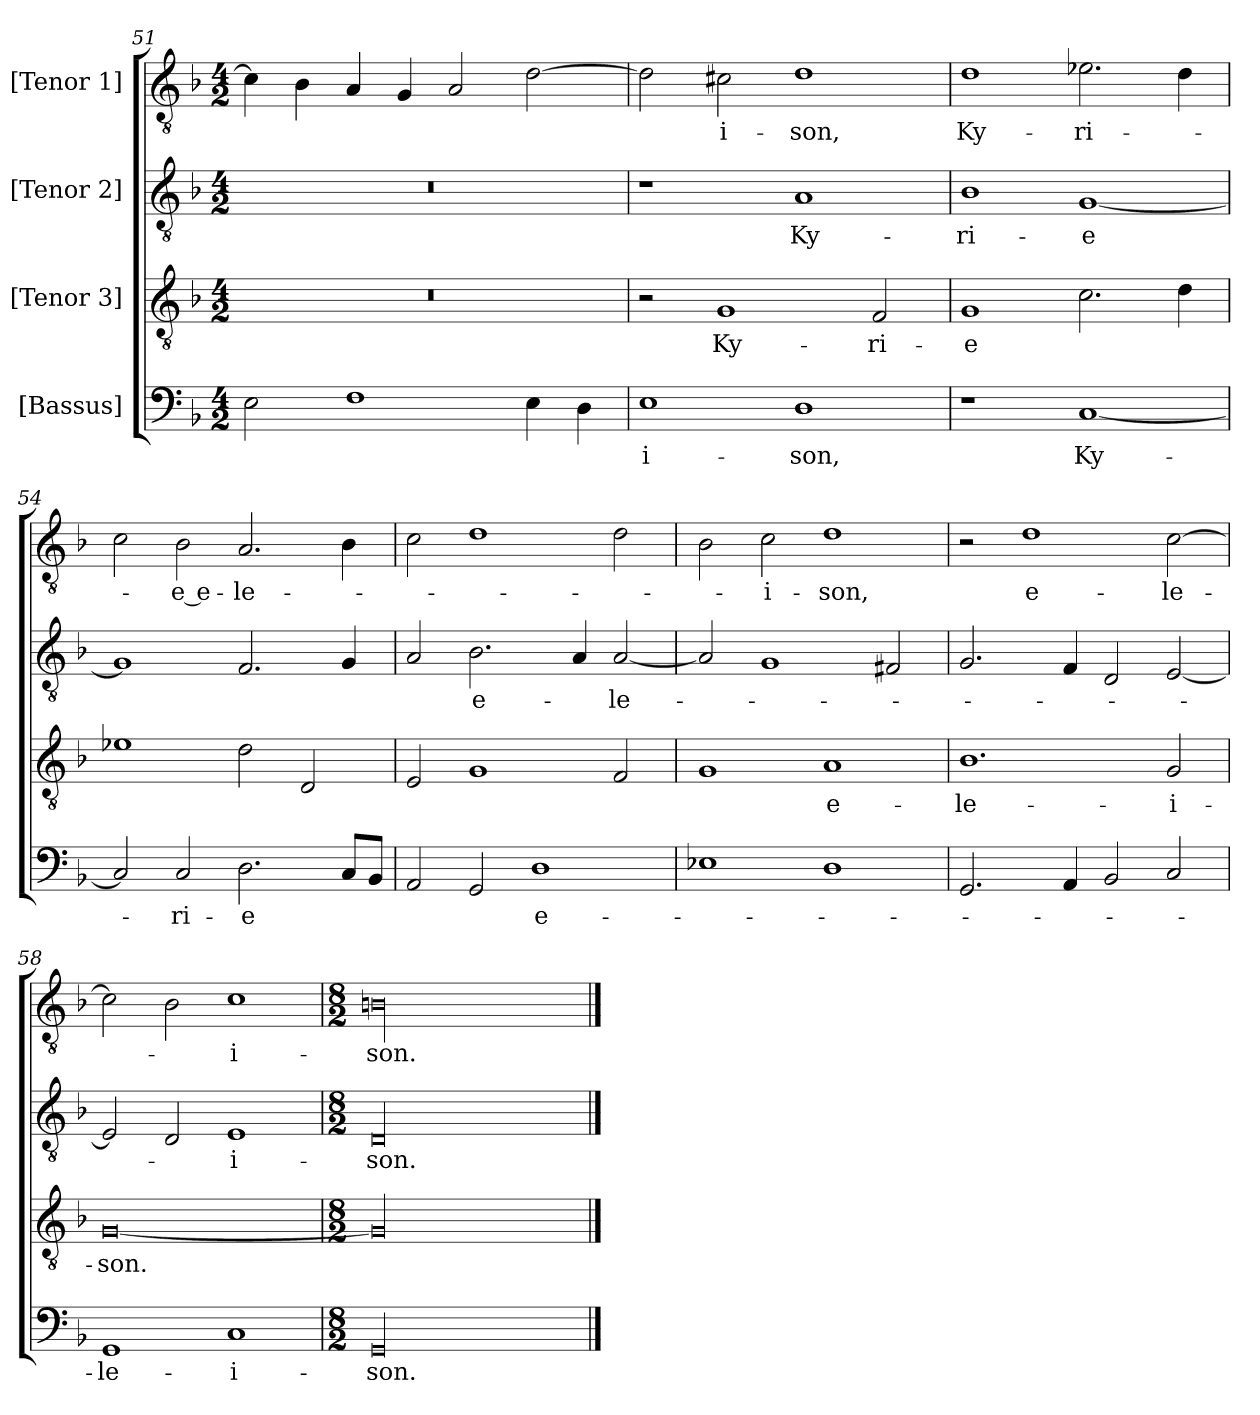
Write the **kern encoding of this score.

**kern	**text	**kern	**text	**kern	**text	**kern	**text
*part4	*part4	*part3	*part3	*part2	*part2	*part1	*part1
*staff4	*staff4	*staff3	*staff3	*staff2	*staff2	*staff1	*staff1
*I"[Bassus]	*	*I"[Tenor 3]	*	*I"[Tenor 2]	*	*I"[Tenor 1]	*
*clefF4	*	*clefGv2	*	*clefGv2	*	*clefGv2	*
*k[b-]	*	*k[b-]	*	*k[b-]	*	*k[b-]	*
*M4/2	*	*M4/2	*	*M4/2	*	*M4/2	*
=51	=51	=51	=51	=51	=51	=51	=51
2E\	.	0r	.	0r	.	4c\]	.
.	.	.	.	.	.	4B-\	.
1F\	.	.	.	.	.	4A/	.
.	.	.	.	.	.	4G/	.
.	.	.	.	.	.	2A/	.
4E\	.	.	.	.	.	[2d\	.
4D\	.	.	.	.	.	.	.
=52	=52	=52	=52	=52	=52	=52	=52
1E\	-i-	2r	.	1r	.	2d\]	.
.	.	1G/	Ky-	.	.	2c#X\	-i-
1D\	-son,	.	.	1A/	Ky-	1d\	-son,
.	.	2F/	-ri-	.	.	.	.
=53	=53	=53	=53	=53	=53	=53	=53
1r	.	1G/	-e	1B-\	-ri-	1d\	Ky-
[1C/	Ky-	2.c\	.	[1G/	-e	2.e-X\	-ri-
.	.	4d\	.	.	.	4d\	.
=54	=54	=54	=54	=54	=54	=54	=54
2C/]	.	1e-X\	.	1G/]	.	2c\	.
2C/	-ri-	.	.	.	.	2B-\	-e e-
2.D\	-e	2d\	.	2.F/	.	2.A/	-le-
.	.	2D/	.	.	.	.	.
8C/L	.	.	.	4G/	.	4B-\	.
8BB-/J	.	.	.	.	.	.	.
=55	=55	=55	=55	=55	=55	=55	=55
2AA/	.	2E/	.	2A/	.	2c\	.
2GG/	.	1G/	.	2.B-\	e-	1d\	.
1D\	e-	.	.	.	.	.	.
.	.	.	.	4A/	.	.	.
.	.	2F/	.	[2A/	-le-	2d\	.
=56	=56	=56	=56	=56	=56	=56	=56
1E-X\	.	1G/	.	2A/]	.	2B-\	.
.	.	.	.	1G/	.	2c\	-i-
1D\	.	1A/	e-	.	.	1d\	-son,
.	.	.	.	2F#X/	.	.	.
=57	=57	=57	=57	=57	=57	=57	=57
2.GG/	.	1.B-\	-le-	2.G/	.	2r	.
.	.	.	.	.	.	1d\	e-
4AA/	.	.	.	4F/	.	.	.
2BB-/	.	.	.	2D/	.	.	.
2C/	.	2G/	-i-	[2E/	.	[2c\	-le-
=58	=58	=58	=58	=58	=58	=58	=58
1GG/	-le-	[0G/	-son.	2E/]	.	2c\]	.
.	.	.	.	2D/	.	2B-\	.
1C/	-i-	.	.	1E/	-i-	1c\	-i-
=59	=59	=59	=59	=59	=59	=59	=59
*M8/2	*	*M8/2	*	*M8/2	*	*M8/2	*
00GG/	-son.	00G/]	.	00D/	son.-	00Bn\	-son.
==	==	==	==	==	==	==	==
*-	*-	*-	*-	*-	*-	*-	*-
